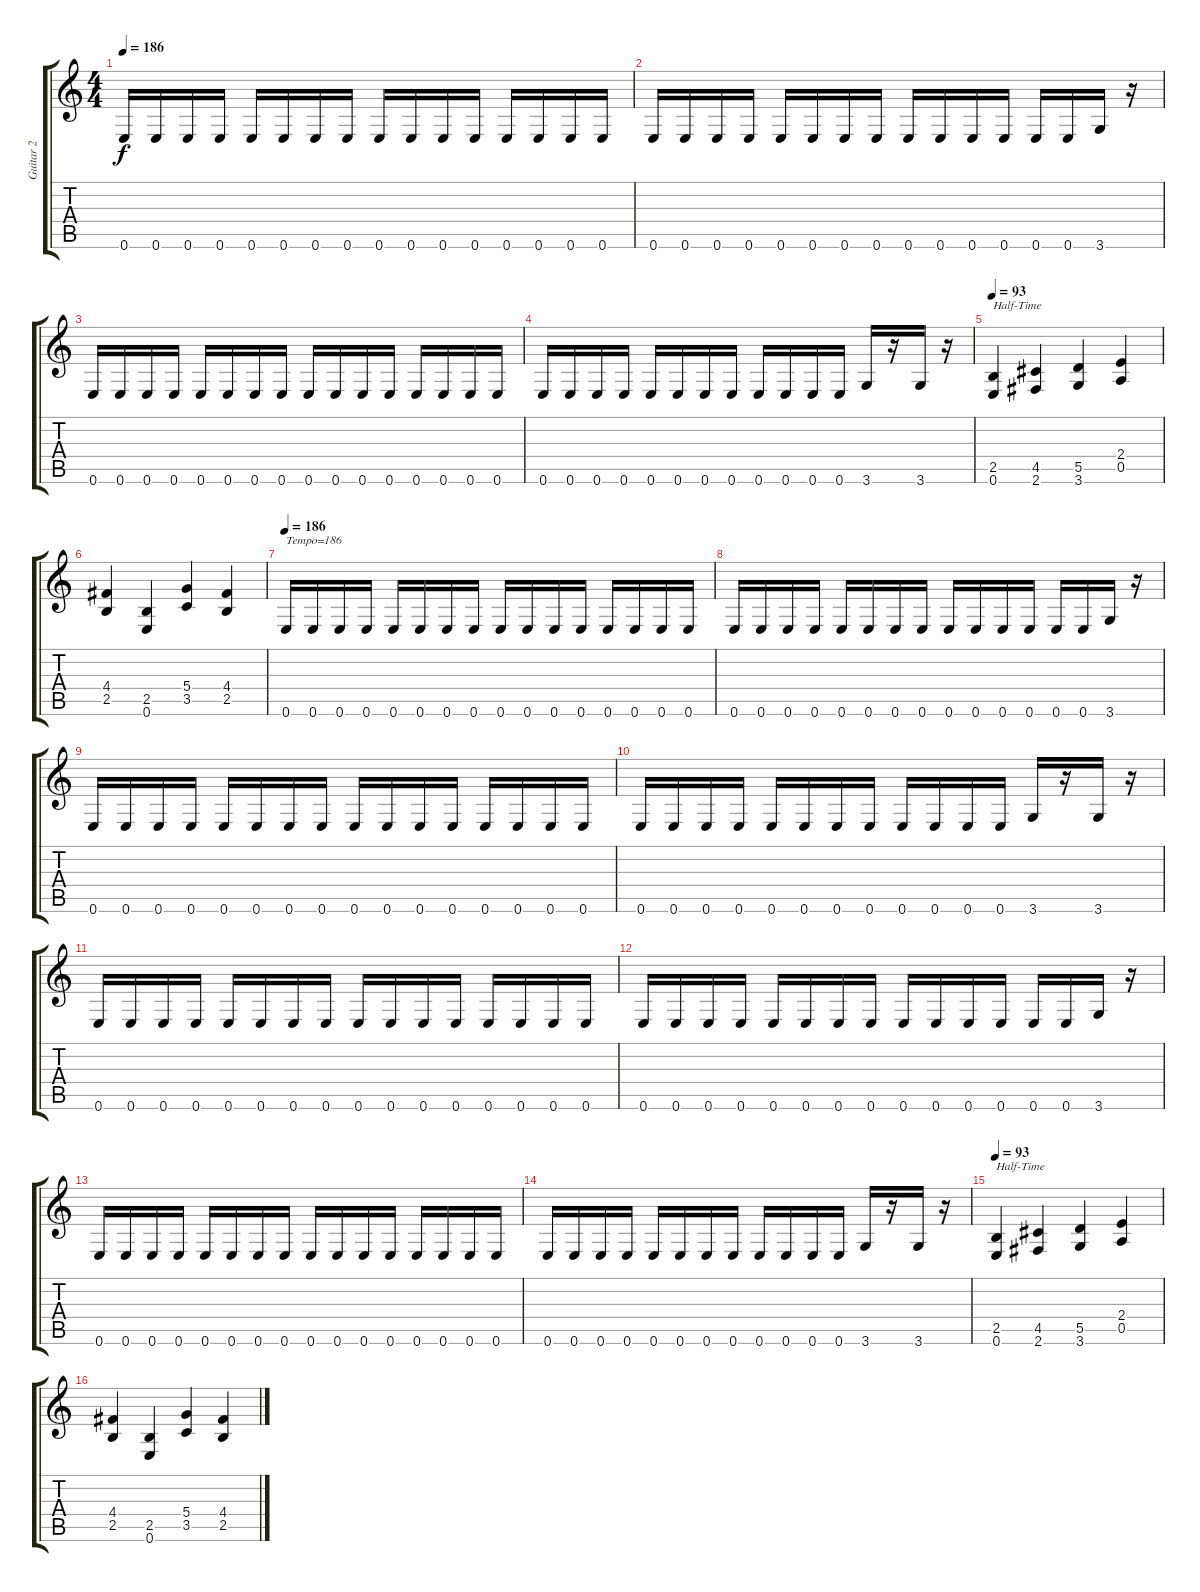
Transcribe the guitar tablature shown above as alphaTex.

\track ("Guitar 2" "Guitar 2") {instrument distortionguitar}
\staff {score tabs}
\tuning (E4 B3 G3 D3 A2 E2) {hide}
\ts (4 4)
\tempo 186
\clef g2
\ks c
0.6.16{dy f} 0.6.16 0.6.16 0.6.16 0.6.16 0.6.16 0.6.16 0.6.16 0.6.16 0.6.16 0.6.16 0.6.16 0.6.16 0.6.16 0.6.16 0.6.16 |
0.6.16 0.6.16 0.6.16 0.6.16 0.6.16 0.6.16 0.6.16 0.6.16 0.6.16 0.6.16 0.6.16 0.6.16 0.6.16 0.6.16 3.6.16 r.16 |
0.6.16 0.6.16 0.6.16 0.6.16 0.6.16 0.6.16 0.6.16 0.6.16 0.6.16 0.6.16 0.6.16 0.6.16 0.6.16 0.6.16 0.6.16 0.6.16 |
0.6.16 0.6.16 0.6.16 0.6.16 0.6.16 0.6.16 0.6.16 0.6.16 0.6.16 0.6.16 0.6.16 0.6.16 3.6.16 r.16 3.6.16 r.16 |
\tempo 93
(2.5 0.6).4{txt "Half-Time"} (4.5 2.6).4 (5.5 3.6).4 (2.4 0.5).4 |
(4.4 2.5).4 (2.5 0.6).4 (5.4 3.5).4 (4.4 2.5).4 |
\tempo 186
0.6.16{txt "Tempo=186"} 0.6.16 0.6.16 0.6.16 0.6.16 0.6.16 0.6.16 0.6.16 0.6.16 0.6.16 0.6.16 0.6.16 0.6.16 0.6.16 0.6.16 0.6.16 |
0.6.16 0.6.16 0.6.16 0.6.16 0.6.16 0.6.16 0.6.16 0.6.16 0.6.16 0.6.16 0.6.16 0.6.16 0.6.16 0.6.16 3.6.16 r.16 |
0.6.16 0.6.16 0.6.16 0.6.16 0.6.16 0.6.16 0.6.16 0.6.16 0.6.16 0.6.16 0.6.16 0.6.16 0.6.16 0.6.16 0.6.16 0.6.16 |
0.6.16 0.6.16 0.6.16 0.6.16 0.6.16 0.6.16 0.6.16 0.6.16 0.6.16 0.6.16 0.6.16 0.6.16 3.6.16 r.16 3.6.16 r.16 |
0.6.16 0.6.16 0.6.16 0.6.16 0.6.16 0.6.16 0.6.16 0.6.16 0.6.16 0.6.16 0.6.16 0.6.16 0.6.16 0.6.16 0.6.16 0.6.16 |
0.6.16 0.6.16 0.6.16 0.6.16 0.6.16 0.6.16 0.6.16 0.6.16 0.6.16 0.6.16 0.6.16 0.6.16 0.6.16 0.6.16 3.6.16 r.16 |
0.6.16 0.6.16 0.6.16 0.6.16 0.6.16 0.6.16 0.6.16 0.6.16 0.6.16 0.6.16 0.6.16 0.6.16 0.6.16 0.6.16 0.6.16 0.6.16 |
0.6.16 0.6.16 0.6.16 0.6.16 0.6.16 0.6.16 0.6.16 0.6.16 0.6.16 0.6.16 0.6.16 0.6.16 3.6.16 r.16 3.6.16 r.16 |
\tempo 93
(2.5 0.6).4{txt "Half-Time"} (4.5 2.6).4 (5.5 3.6).4 (2.4 0.5).4 |
(4.4 2.5).4 (2.5 0.6).4 (5.4 3.5).4 (4.4 2.5).4
